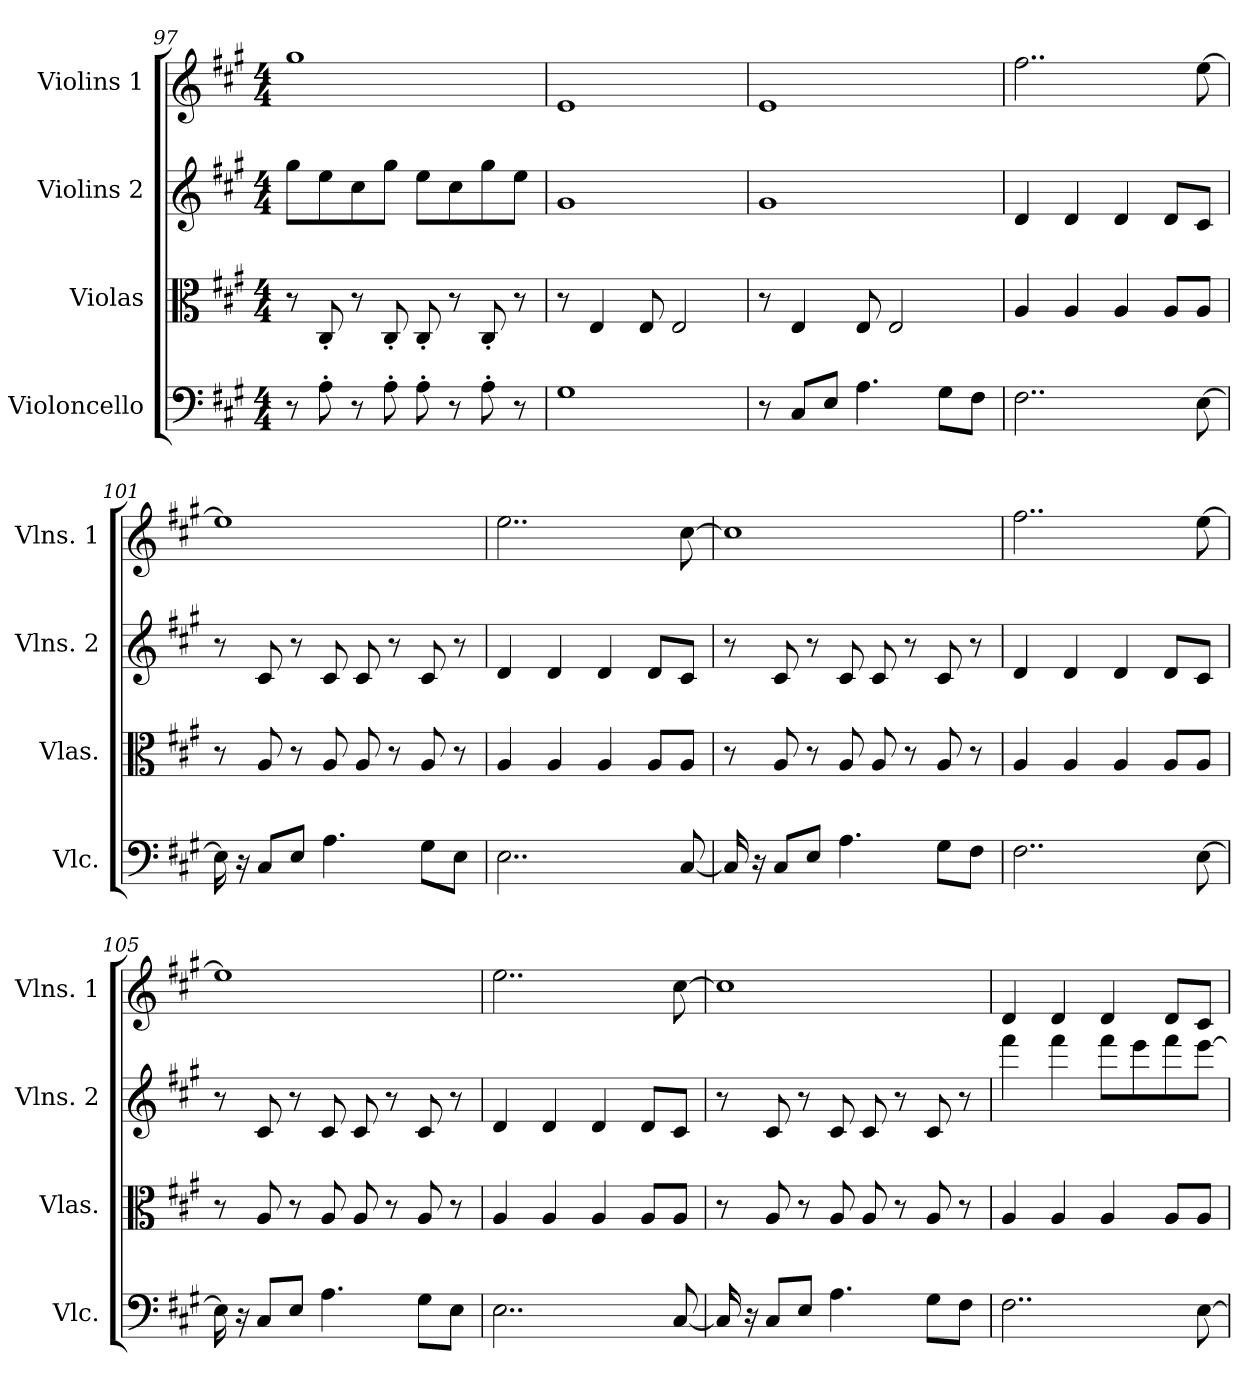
**kern	**kern	**kern	**kern
*part4	*part3	*part2	*part1
*staff4	*staff3	*staff2	*staff1
*I"Violoncello	*I"Violas	*I"Violins 2	*I"Violins 1
*I'Vlc.	*I'Vlas.	*I'Vlns. 2	*I'Vlns. 1
!!LO:PB:g=z
*clefF4	*clefC3	*clefG2	*clefG2
*k[f#c#g#]	*k[f#c#g#]	*k[f#c#g#]	*k[f#c#g#]
*A:	*A:	*A:	*A:
*M4/4	*M4/4	*M4/4	*M4/4
=97	=97	=97	=97
8r	8r	8gg#\L	1gg#
8A'\	8C#'/	8ee\	.
8r	8r	8cc#\	.
8A'\	8C#'/	8gg#\J	.
8A'\	8C#'/	8ee\L	.
8r	8r	8cc#\	.
8A'\	8C#'/	8gg#\	.
8r	8r	8ee\J	.
=98	=98	=98	=98
1G#	8r	1g#	1e
.	4E/	.	.
.	8E/	.	.
.	2E/	.	.
=99	=99	=99	=99
8r	8r	1g#	1e
8C#/L	4E/	.	.
8E/J	.	.	.
4.A\	8E/	.	.
.	2E/	.	.
8G#\L	.	.	.
8F#\J	.	.	.
=100	=100	=100	=100
2..F#\	4A/	4d/	2..ff#\
.	4A/	4d/	.
.	4A/	4d/	.
.	8A/L	8d/L	.
[8E\	8A/J	8c#/J	[8ee\
=101	=101	=101	=101
16E\]	8r	8r	1ee]
16r	.	.	.
8C#/L	8A/	8c#/	.
8E/J	8r	8r	.
4.A\	8A/	8c#/	.
.	8A/	8c#/	.
.	8r	8r	.
8G#\L	8A/	8c#/	.
8E\J	8r	8r	.
!!LO:LB:g=z
=102	=102	=102	=102
2..E\	4A/	4d/	2..ee\
.	4A/	4d/	.
.	4A/	4d/	.
.	8A/L	8d/L	.
[8C#/	8A/J	8c#/J	[8cc#\
=103	=103	=103	=103
16C#/]	8r	8r	1cc#]
16r	.	.	.
8C#/L	8A/	8c#/	.
8E/J	8r	8r	.
4.A\	8A/	8c#/	.
.	8A/	8c#/	.
.	8r	8r	.
8G#\L	8A/	8c#/	.
8F#\J	8r	8r	.
=104	=104	=104	=104
2..F#\	4A/	4d/	2..ff#\
.	4A/	4d/	.
.	4A/	4d/	.
.	8A/L	8d/L	.
[8E\	8A/J	8c#/J	[8ee\
=105	=105	=105	=105
16E\]	8r	8r	1ee]
16r	.	.	.
8C#/L	8A/	8c#/	.
8E/J	8r	8r	.
4.A\	8A/	8c#/	.
.	8A/	8c#/	.
.	8r	8r	.
8G#\L	8A/	8c#/	.
8E\J	8r	8r	.
!!LO:PB:g=z
=106	=106	=106	=106
2..E\	4A/	4d/	2..ee\
.	4A/	4d/	.
.	4A/	4d/	.
.	8A/L	8d/L	.
[8C#/	8A/J	8c#/J	[8cc#\
=107	=107	=107	=107
16C#/]	8r	8r	1cc#]
16r	.	.	.
8C#/L	8A/	8c#/	.
8E/J	8r	8r	.
4.A\	8A/	8c#/	.
.	8A/	8c#/	.
.	8r	8r	.
8G#\L	8A/	8c#/	.
8F#\J	8r	8r	.
=108	=108	=108	=108
2..F#\	4A/	4fff#\	4d/
.	4A/	4fff#\	4d/
.	4A/	8fff#\L	4d/
.	.	8eee\	.
.	8A/L	8fff#\	8d/L
[8E\	8A/J	[8eee\J	8c#/J
=	=	=	=
*-	*-	*-	*-
